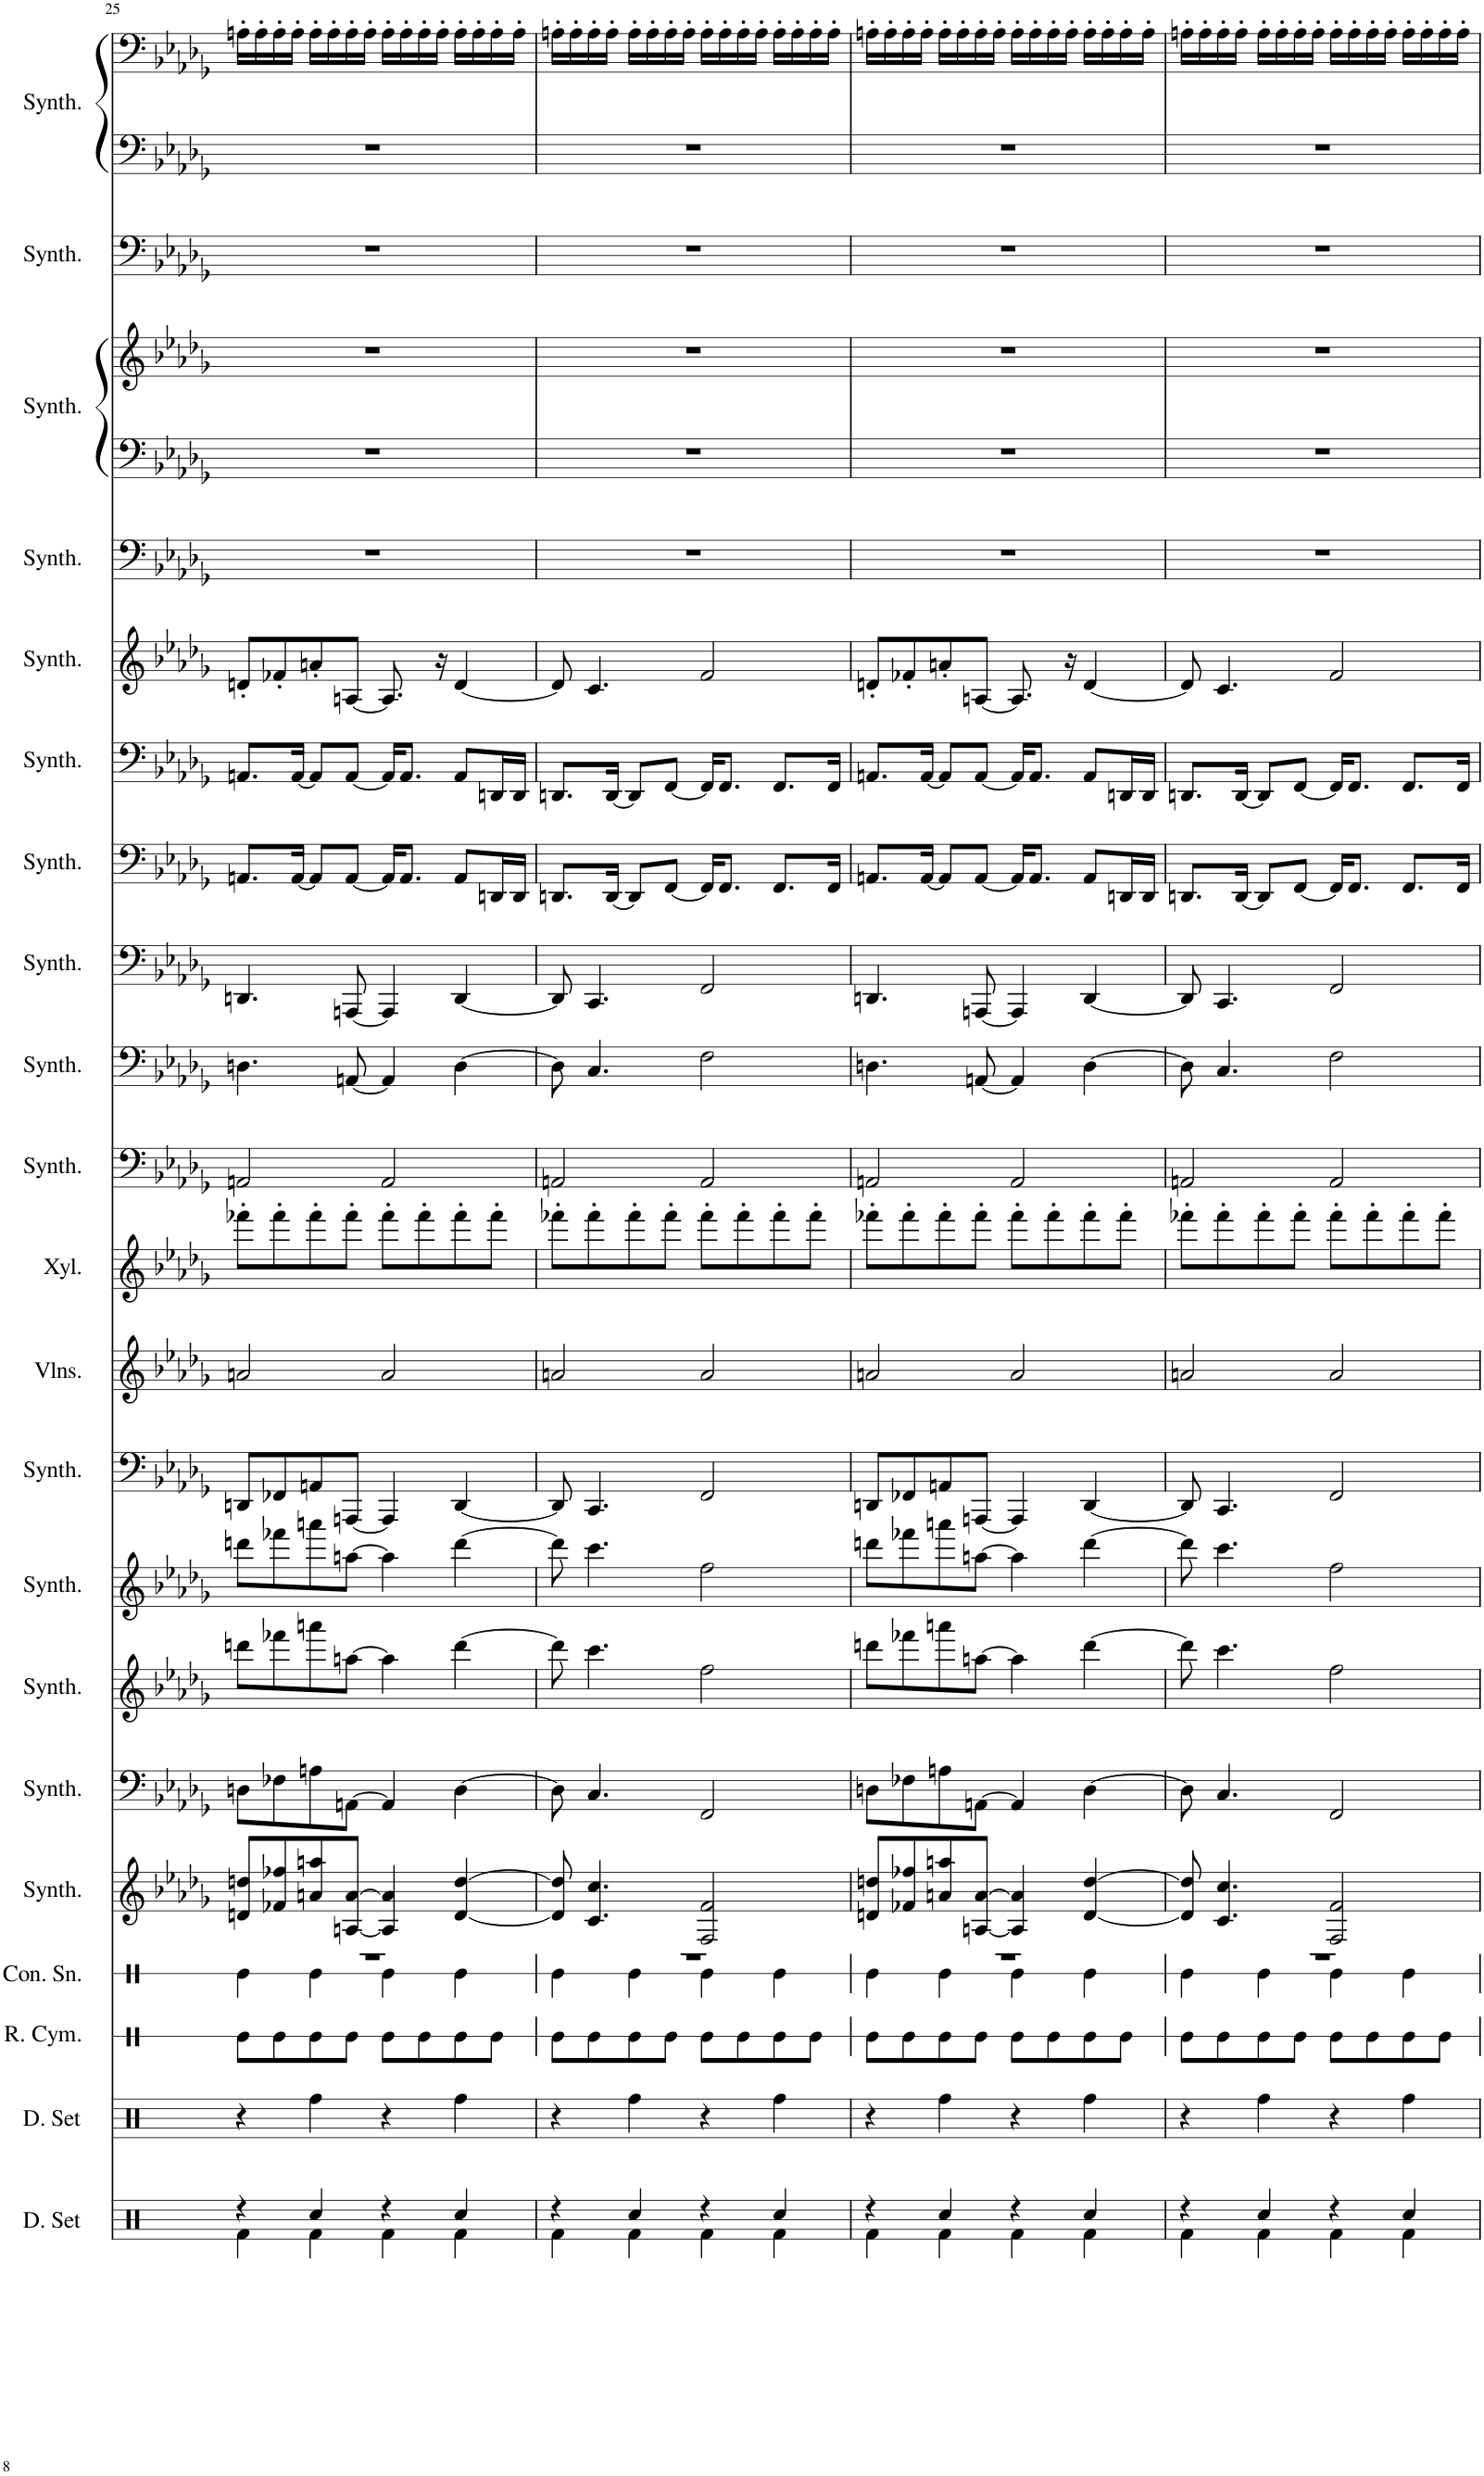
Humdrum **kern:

**kern	**kern	**kern	**kern	**kern	**kern	**kern	**kern	**kern	**kern	**kern	**kern	**kern	**kern	**kern	**kern	**kern	**kern	**kern	**kern	**kern	**kern	**kern
*part21	*part20	*part19	*part18	*part17	*part16	*part15	*part14	*part13	*part12	*part11	*part10	*part9	*part8	*part7	*part6	*part5	*part4	*part3	*part3	*part2	*part1	*part1
*staff23	*staff22	*staff21	*staff20	*staff19	*staff18	*staff17	*staff16	*staff15	*staff14	*staff13	*staff12	*staff11	*staff10	*staff9	*staff8	*staff7	*staff6	*staff5	*staff4	*staff3	*staff2	*staff1
*I"Drumset	*I"Drumset	*I"Ride Cymbal	*I"Concert Snare Drum	*I"Square Synthesizer	*I"Brass Synthesizer	*I"Saw Synthesizer	*I"Effect Synthesizer	*I"Effect Synthesizer	*I"Violins	*I"Xylophone	*I"Saw Synthesizer	*I"Pad Synthesizer	*I"Bass Synthesizer	*I"Effect Synthesizer	*I"Bass Synthesizer	*I"Saw Synthesizer	*I"Square Synthesizer	*I"Pad Synthesizer	*	*I"Effect Synthesizer	*I"Saw Synthesizer	*
*I'D. Set	*I'D. Set	*I'R. Cym.	*I'Con. Sn.	*I'Synth.	*I'Synth.	*I'Synth.	*I'Synth.	*I'Synth.	*I'Vlns.	*I'Xyl.	*I'Synth.	*I'Synth.	*I'Synth.	*I'Synth.	*I'Synth.	*I'Synth.	*I'Synth.	*I'Synth.	*	*I'Synth.	*I'Synth.	*
!!LO:PB:g=z
*clefX	*clefX	*clefX	*clefX	*clefG2	*clefF4	*clefG2	*clefG2	*clefF4	*clefG2	*clefG2	*clefF4	*clefF4	*clefF4	*clefF4	*clefF4	*clefG2	*clefF4	*clefF4	*clefG2	*clefF4	*clefF4	*clefF4
*	*	*	*	*	*	*	*	*	*	*Trd-7c-12	*	*	*	*	*	*	*	*	*	*	*	*
*k[]	*k[]	*k[]	*k[]	*k[b-e-a-d-g-]	*k[b-e-a-d-g-]	*k[b-e-a-d-g-]	*k[b-e-a-d-g-]	*k[b-e-a-d-g-]	*k[b-e-a-d-g-]	*k[b-e-a-d-g-]	*k[b-e-a-d-g-]	*k[b-e-a-d-g-]	*k[b-e-a-d-g-]	*k[b-e-a-d-g-]	*k[b-e-a-d-g-]	*k[b-e-a-d-g-]	*k[b-e-a-d-g-]	*k[b-e-a-d-g-]	*k[b-e-a-d-g-]	*k[b-e-a-d-g-]	*k[b-e-a-d-g-]	*k[b-e-a-d-g-]
*M4/4	*M4/4	*M4/4	*M4/4	*M4/4	*M4/4	*M4/4	*M4/4	*M4/4	*M4/4	*M4/4	*M4/4	*M4/4	*M4/4	*M4/4	*M4/4	*M4/4	*M4/4	*M4/4	*M4/4	*M4/4	*M4/4	*M4/4
=25	=25	=25	=25	=25	=25	=25	=25	=25	=25	=25	=25	=25	=25	=25	=25	=25	=25	=25	=25	=25	=25	=25
*^	*	*	*^	*	*	*	*	*	*	*	*	*	*	*	*	*	*	*	*	*	*	*
4r	4Rf\	4r	8Re\L	1r	4Re\	8dn/ 8ddn/L	8Dn\L	8dddn\L	8dddn\L	8DDn/L	2an/	8fff-X'\L	2AAn/	4.Dn\	4.DDn/	8.AAn/L	8.AAn/L	8dn'/L	1r	1r	1r	1r	1r	16An'\LL
.	.	.	.	.	.	.	.	.	.	.	.	.	.	.	.	.	.	.	.	.	.	.	.	16A'\
.	.	.	8Re\	.	.	8f-X/ 8ff-X/	8F-X\	8fff-X\	8fff-X\	8FF-X/	.	8fff-'\	.	.	.	.	.	8f-X'/	.	.	.	.	.	16A'\
.	.	.	.	.	.	.	.	.	.	.	.	.	.	.	.	[16AA/Jk	[16AA/Jk	.	.	.	.	.	.	16A'\JJ
4Rcc/	4Rf\	4Rff\	8Re\	.	4Re\	8an/ 8aan/	8An\	8aaan\	8aaan\	8AAn/	.	8fff-'\	.	.	.	8AA/L]	8AA/L]	8an'/	.	.	.	.	.	16A'\LL
.	.	.	.	.	.	.	.	.	.	.	.	.	.	.	.	.	.	.	.	.	.	.	.	16A'\
.	.	.	8Re\J	.	.	[8An/ [8a/J	[8AAn\J	[8aan\J	[8aan\J	[8AAAn/J	.	8fff-'\J	.	[8AAn/	[8AAAn/	[8AA/J	[8AA/J	[8An/J	.	.	.	.	.	16A'\
.	.	.	.	.	.	.	.	.	.	.	.	.	.	.	.	.	.	.	.	.	.	.	.	16A'\JJ
4r	4Rf\	4r	8Re\L	.	4Re\	4A/] 4a/]	4AA/]	4aa\]	4aa\]	4AAA/]	2a/	8fff-'\L	2AA/	4AA/]	4AAA/]	16AA/KL]	16AA/KL]	8.A/]	.	.	.	.	.	16A'\LL
.	.	.	.	.	.	.	.	.	.	.	.	.	.	.	.	8.AA/J	8.AA/J	.	.	.	.	.	.	16A'\
.	.	.	8Re\	.	.	.	.	.	.	.	.	8fff-'\	.	.	.	.	.	.	.	.	.	.	.	16A'\
.	.	.	.	.	.	.	.	.	.	.	.	.	.	.	.	.	.	16r	.	.	.	.	.	16A'\JJ
4Rcc/	4Rf\	4Rff\	8Re\	.	4Re\	[4d/ [4dd/	[4D\	[4ddd\	[4ddd\	[4DD/	.	8fff-'\	.	[4D\	[4DD/	8AA/L	8AA/L	[4d/	.	.	.	.	.	16A'\LL
.	.	.	.	.	.	.	.	.	.	.	.	.	.	.	.	.	.	.	.	.	.	.	.	16A'\
.	.	.	8Re\J	.	.	.	.	.	.	.	.	8fff-'\J	.	.	.	16DDn/L	16DDn/L	.	.	.	.	.	.	16A'\
.	.	.	.	.	.	.	.	.	.	.	.	.	.	.	.	16DD/JJ	16DD/JJ	.	.	.	.	.	.	16A'\JJ
=26	=26	=26	=26	=26	=26	=26	=26	=26	=26	=26	=26	=26	=26	=26	=26	=26	=26	=26	=26	=26	=26	=26	=26	=26
4r	4Rf\	4r	8Re\L	1r	4Re\	8d/] 8dd/]	8D\]	8ddd\]	8ddd\]	8DD/]	2an/	8fff-X'\L	2AAn/	8D\]	8DD/]	8.DDn/L	8.DDn/L	8d/]	1r	1r	1r	1r	1r	16An'\LL
.	.	.	.	.	.	.	.	.	.	.	.	.	.	.	.	.	.	.	.	.	.	.	.	16A'\
.	.	.	8Re\	.	.	4.c/ 4.cc/	4.C/	4.ccc\	4.ccc\	4.CC/	.	8fff-'\	.	4.C/	4.CC/	.	.	4.c/	.	.	.	.	.	16A'\
.	.	.	.	.	.	.	.	.	.	.	.	.	.	.	.	[16DD/Jk	[16DD/Jk	.	.	.	.	.	.	16A'\JJ
4Rcc/	4Rf\	4Rff\	8Re\	.	4Re\	.	.	.	.	.	.	8fff-'\	.	.	.	8DD/L]	8DD/L]	.	.	.	.	.	.	16A'\LL
.	.	.	.	.	.	.	.	.	.	.	.	.	.	.	.	.	.	.	.	.	.	.	.	16A'\
.	.	.	8Re\J	.	.	.	.	.	.	.	.	8fff-'\J	.	.	.	[8FF/J	[8FF/J	.	.	.	.	.	.	16A'\
.	.	.	.	.	.	.	.	.	.	.	.	.	.	.	.	.	.	.	.	.	.	.	.	16A'\JJ
4r	4Rf\	4r	8Re\L	.	4Re\	2F/ 2f/	2FF/	2ff\	2ff\	2FF/	2a/	8fff-'\L	2AA/	2F\	2FF/	16FF/KL]	16FF/KL]	2f/	.	.	.	.	.	16A'\LL
.	.	.	.	.	.	.	.	.	.	.	.	.	.	.	.	8.FF/J	8.FF/J	.	.	.	.	.	.	16A'\
.	.	.	8Re\	.	.	.	.	.	.	.	.	8fff-'\	.	.	.	.	.	.	.	.	.	.	.	16A'\
.	.	.	.	.	.	.	.	.	.	.	.	.	.	.	.	.	.	.	.	.	.	.	.	16A'\JJ
4Rcc/	4Rf\	4Rff\	8Re\	.	4Re\	.	.	.	.	.	.	8fff-'\	.	.	.	8.FF/L	8.FF/L	.	.	.	.	.	.	16A'\LL
.	.	.	.	.	.	.	.	.	.	.	.	.	.	.	.	.	.	.	.	.	.	.	.	16A'\
.	.	.	8Re\J	.	.	.	.	.	.	.	.	8fff-'\J	.	.	.	.	.	.	.	.	.	.	.	16A'\
.	.	.	.	.	.	.	.	.	.	.	.	.	.	.	.	16FF/Jk	16FF/Jk	.	.	.	.	.	.	16A'\JJ
=27	=27	=27	=27	=27	=27	=27	=27	=27	=27	=27	=27	=27	=27	=27	=27	=27	=27	=27	=27	=27	=27	=27	=27	=27
4r	4Rf\	4r	8Re\L	1r	4Re\	8dn/ 8ddn/L	8Dn\L	8dddn\L	8dddn\L	8DDn/L	2an/	8fff-X'\L	2AAn/	4.Dn\	4.DDn/	8.AAn/L	8.AAn/L	8dn'/L	1r	1r	1r	1r	1r	16An'\LL
.	.	.	.	.	.	.	.	.	.	.	.	.	.	.	.	.	.	.	.	.	.	.	.	16A'\
.	.	.	8Re\	.	.	8f-X/ 8ff-X/	8F-X\	8fff-X\	8fff-X\	8FF-X/	.	8fff-'\	.	.	.	.	.	8f-X'/	.	.	.	.	.	16A'\
.	.	.	.	.	.	.	.	.	.	.	.	.	.	.	.	[16AA/Jk	[16AA/Jk	.	.	.	.	.	.	16A'\JJ
4Rcc/	4Rf\	4Rff\	8Re\	.	4Re\	8an/ 8aan/	8An\	8aaan\	8aaan\	8AAn/	.	8fff-'\	.	.	.	8AA/L]	8AA/L]	8an'/	.	.	.	.	.	16A'\LL
.	.	.	.	.	.	.	.	.	.	.	.	.	.	.	.	.	.	.	.	.	.	.	.	16A'\
.	.	.	8Re\J	.	.	[8An/ [8a/J	[8AAn\J	[8aan\J	[8aan\J	[8AAAn/J	.	8fff-'\J	.	[8AAn/	[8AAAn/	[8AA/J	[8AA/J	[8An/J	.	.	.	.	.	16A'\
.	.	.	.	.	.	.	.	.	.	.	.	.	.	.	.	.	.	.	.	.	.	.	.	16A'\JJ
4r	4Rf\	4r	8Re\L	.	4Re\	4A/] 4a/]	4AA/]	4aa\]	4aa\]	4AAA/]	2a/	8fff-'\L	2AA/	4AA/]	4AAA/]	16AA/KL]	16AA/KL]	8.A/]	.	.	.	.	.	16A'\LL
.	.	.	.	.	.	.	.	.	.	.	.	.	.	.	.	8.AA/J	8.AA/J	.	.	.	.	.	.	16A'\
.	.	.	8Re\	.	.	.	.	.	.	.	.	8fff-'\	.	.	.	.	.	.	.	.	.	.	.	16A'\
.	.	.	.	.	.	.	.	.	.	.	.	.	.	.	.	.	.	16r	.	.	.	.	.	16A'\JJ
4Rcc/	4Rf\	4Rff\	8Re\	.	4Re\	[4d/ [4dd/	[4D\	[4ddd\	[4ddd\	[4DD/	.	8fff-'\	.	[4D\	[4DD/	8AA/L	8AA/L	[4d/	.	.	.	.	.	16A'\LL
.	.	.	.	.	.	.	.	.	.	.	.	.	.	.	.	.	.	.	.	.	.	.	.	16A'\
.	.	.	8Re\J	.	.	.	.	.	.	.	.	8fff-'\J	.	.	.	16DDn/L	16DDn/L	.	.	.	.	.	.	16A'\
.	.	.	.	.	.	.	.	.	.	.	.	.	.	.	.	16DD/JJ	16DD/JJ	.	.	.	.	.	.	16A'\JJ
=28	=28	=28	=28	=28	=28	=28	=28	=28	=28	=28	=28	=28	=28	=28	=28	=28	=28	=28	=28	=28	=28	=28	=28	=28
4r	4Rf\	4r	8Re\L	1r	4Re\	8d/] 8dd/]	8D\]	8ddd\]	8ddd\]	8DD/]	2an/	8fff-X'\L	2AAn/	8D\]	8DD/]	8.DDn/L	8.DDn/L	8d/]	1r	1r	1r	1r	1r	16An'\LL
.	.	.	.	.	.	.	.	.	.	.	.	.	.	.	.	.	.	.	.	.	.	.	.	16A'\
.	.	.	8Re\	.	.	4.c/ 4.cc/	4.C/	4.ccc\	4.ccc\	4.CC/	.	8fff-'\	.	4.C/	4.CC/	.	.	4.c/	.	.	.	.	.	16A'\
.	.	.	.	.	.	.	.	.	.	.	.	.	.	.	.	[16DD/Jk	[16DD/Jk	.	.	.	.	.	.	16A'\JJ
4Rcc/	4Rf\	4Rff\	8Re\	.	4Re\	.	.	.	.	.	.	8fff-'\	.	.	.	8DD/L]	8DD/L]	.	.	.	.	.	.	16A'\LL
.	.	.	.	.	.	.	.	.	.	.	.	.	.	.	.	.	.	.	.	.	.	.	.	16A'\
.	.	.	8Re\J	.	.	.	.	.	.	.	.	8fff-'\J	.	.	.	[8FF/J	[8FF/J	.	.	.	.	.	.	16A'\
.	.	.	.	.	.	.	.	.	.	.	.	.	.	.	.	.	.	.	.	.	.	.	.	16A'\JJ
4r	4Rf\	4r	8Re\L	.	4Re\	2F/ 2f/	2FF/	2ff\	2ff\	2FF/	2a/	8fff-'\L	2AA/	2F\	2FF/	16FF/KL]	16FF/KL]	2f/	.	.	.	.	.	16A'\LL
.	.	.	.	.	.	.	.	.	.	.	.	.	.	.	.	8.FF/J	8.FF/J	.	.	.	.	.	.	16A'\
.	.	.	8Re\	.	.	.	.	.	.	.	.	8fff-'\	.	.	.	.	.	.	.	.	.	.	.	16A'\
.	.	.	.	.	.	.	.	.	.	.	.	.	.	.	.	.	.	.	.	.	.	.	.	16A'\JJ
4Rcc/	4Rf\	4Rff\	8Re\	.	4Re\	.	.	.	.	.	.	8fff-'\	.	.	.	8.FF/L	8.FF/L	.	.	.	.	.	.	16A'\LL
.	.	.	.	.	.	.	.	.	.	.	.	.	.	.	.	.	.	.	.	.	.	.	.	16A'\
.	.	.	8Re\J	.	.	.	.	.	.	.	.	8fff-'\J	.	.	.	.	.	.	.	.	.	.	.	16A'\
.	.	.	.	.	.	.	.	.	.	.	.	.	.	.	.	16FF/Jk	16FF/Jk	.	.	.	.	.	.	16A'\JJ
*v	*v	*	*	*v	*v	*	*	*	*	*	*	*	*	*	*	*	*	*	*	*	*	*	*	*
=	=	=	=	=	=	=	=	=	=	=	=	=	=	=	=	=	=	=	=	=	=	=
*-	*-	*-	*-	*-	*-	*-	*-	*-	*-	*-	*-	*-	*-	*-	*-	*-	*-	*-	*-	*-	*-	*-
